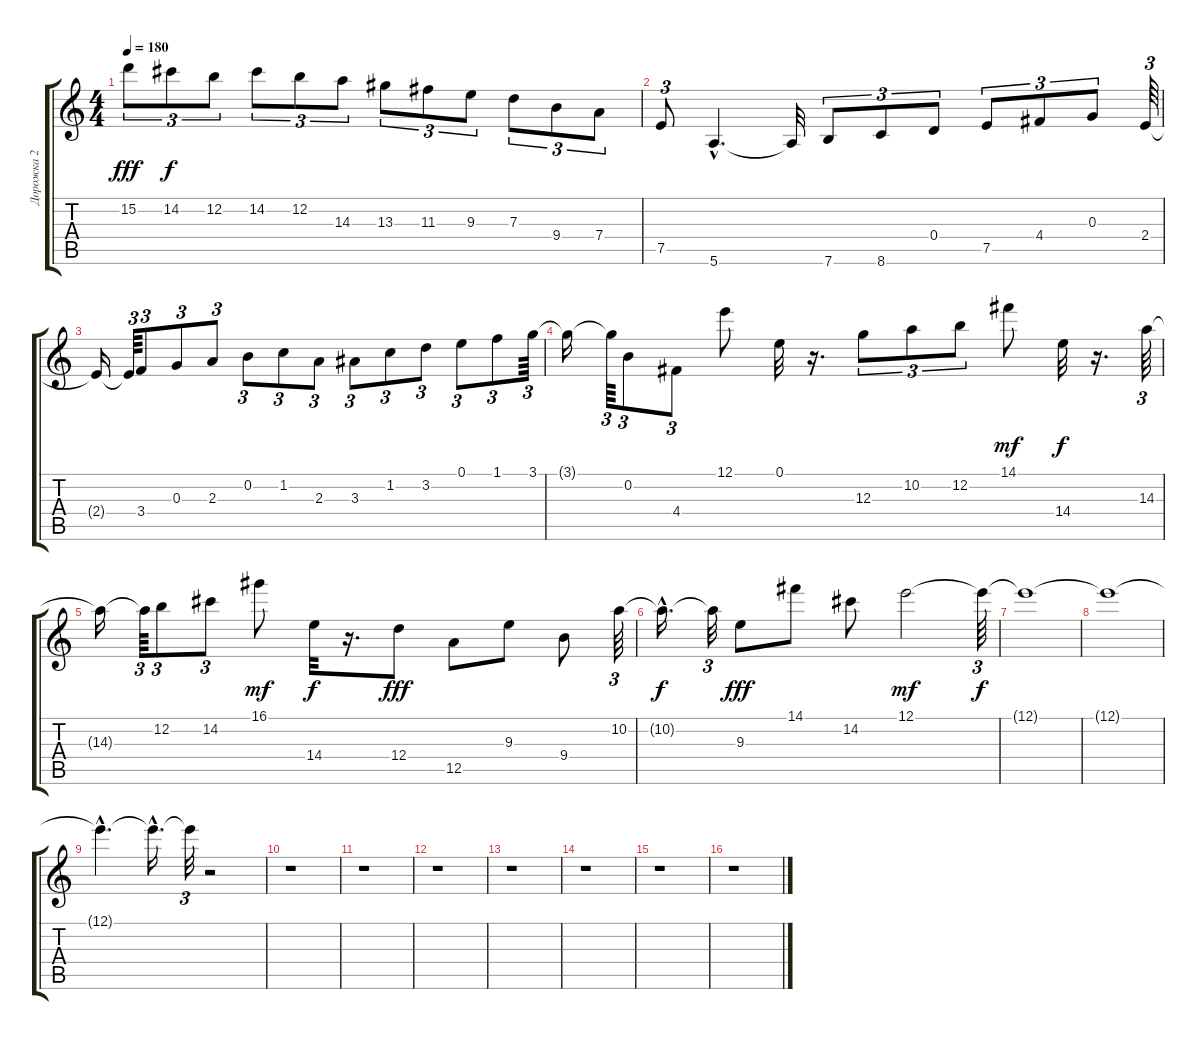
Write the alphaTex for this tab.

\track ("Дорожка 2" "Дорожка 2") {instrument distortionguitar}
\staff {score tabs}
\tuning (E4 B3 G3 D3 A2 E2) {hide}
\ts (4 4)
\tempo 180
\clef g2
\ks c
15.2.8{tu (3 2) dy fff} 14.2.8{tu (3 2) dy f} 12.2.8{tu (3 2)} 14.2.8{tu (3 2)} 12.2.8{tu (3 2)} 14.3.8{tu (3 2)} 13.3.8{tu (3 2)} 11.3.8{tu (3 2)} 9.3.8{tu (3 2)} 7.3.8{tu (3 2)} 9.4.8{tu (3 2)} 7.4.8{tu (3 2)} |
7.5.8{tu (3 2)} 5.6{hac}.4{d} 5.6{t}.32 7.6.8{tu (3 2)} 8.6.8{tu (3 2)} 0.4.8{tu (3 2)} 7.5.8{tu (3 2)} 4.4.8{tu (3 2)} 0.3.8{tu (3 2)} 2.4.64{tu (3 2)} |
2.4{t}.16 2.4{t}.64{tu (3 2)} 3.4.8{tu (3 2)} 0.3.8{tu (3 2)} 2.3.8{tu (3 2)} 0.2.8{tu (3 2)} 1.2.8{tu (3 2)} 2.3.8{tu (3 2)} 3.3.8{tu (3 2)} 1.2.8{tu (3 2)} 3.2.8{tu (3 2)} 0.1.8{tu (3 2)} 1.1.8{tu (3 2)} 3.1.64{tu (3 2)} |
3.1{t}.16 3.1{t}.64{tu (3 2)} 0.2.8{tu (3 2)} 4.4.8{tu (3 2)} 12.1.8 0.1.32 r.16{d} 12.3.8{tu (3 2)} 10.2.8{tu (3 2)} 12.2.8{tu (3 2)} 14.1.8{dy mf} 14.4.32{dy f} r.16{d} 14.3.64{tu (3 2)} |
14.3{t}.16 14.3{t}.64{tu (3 2)} 12.2.8{tu (3 2)} 14.2.8{tu (3 2)} 16.1.8{dy mf} 14.4.32{dy f} r.16{d} 12.4.8{dy fff} 12.5.8 9.3.8 9.4.8 10.2.64{tu (3 2)} |
10.2{hac t}.16{d dy f} 10.2{t}.32{tu (3 2)} 9.3.8{dy fff} 14.1.8 14.2.8 12.1.2{dy mf} 12.1{t}.64{tu (3 2) dy f} |
12.1{t}.1 |
12.1{t}.1 |
12.1{hac t}.4{d} 12.1{hac t}.16{d} 12.1{t}.32{tu (3 2)} r.2 |
r.1 |
r.1 |
r.1 |
r.1 |
r.1 |
r.1 |
r.1
